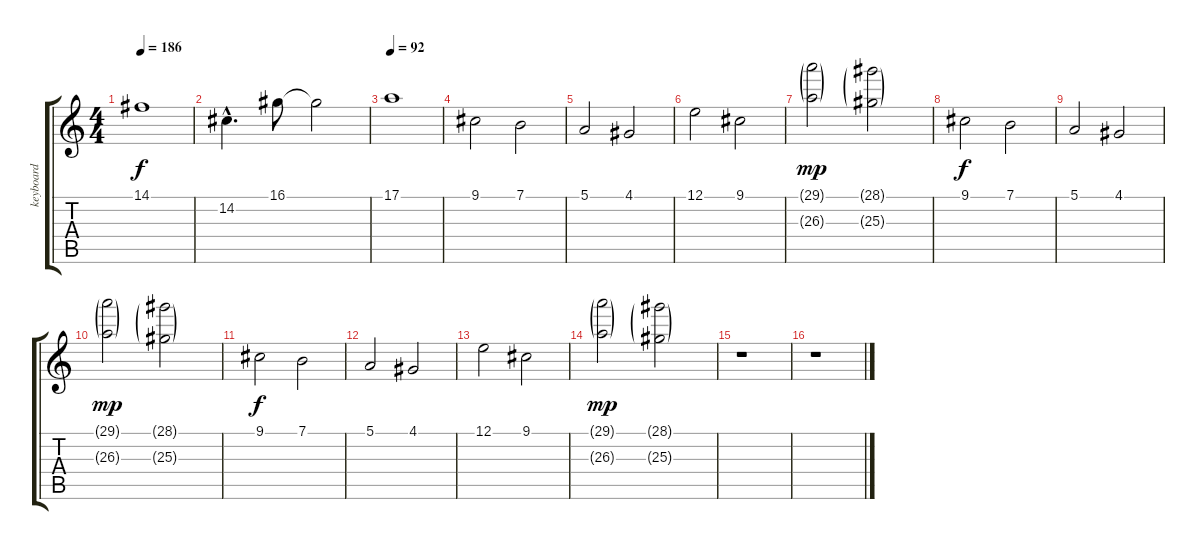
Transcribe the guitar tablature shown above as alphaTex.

\track ("keyboard" "keyboard") {instrument stringensemble1}
\staff {score tabs}
\tuning (E4 B3 G3 D3 A2 E2) {hide}
\ts (4 4)
\tempo 186
\clef g2
\ks c
14.1.1{dy f} |
14.2{hac}.4{d} 16.1.8 16.1{t}.2 |
\tempo 92
17.1.1 |
9.1.2 7.1.2 |
5.1.2 4.1.2 |
12.1.2 9.1.2 |
(29.1{g} 26.3{g}).2{dy mp} (28.1{g} 25.3{g}).2 |
9.1.2{dy f} 7.1.2 |
5.1.2 4.1.2 |
(29.1{g} 26.3{g}).2{dy mp} (28.1{g} 25.3{g}).2 |
9.1.2{dy f} 7.1.2 |
5.1.2 4.1.2 |
12.1.2 9.1.2 |
(29.1{g} 26.3{g}).2{dy mp} (28.1{g} 25.3{g}).2 |
r.1 |
r.1
